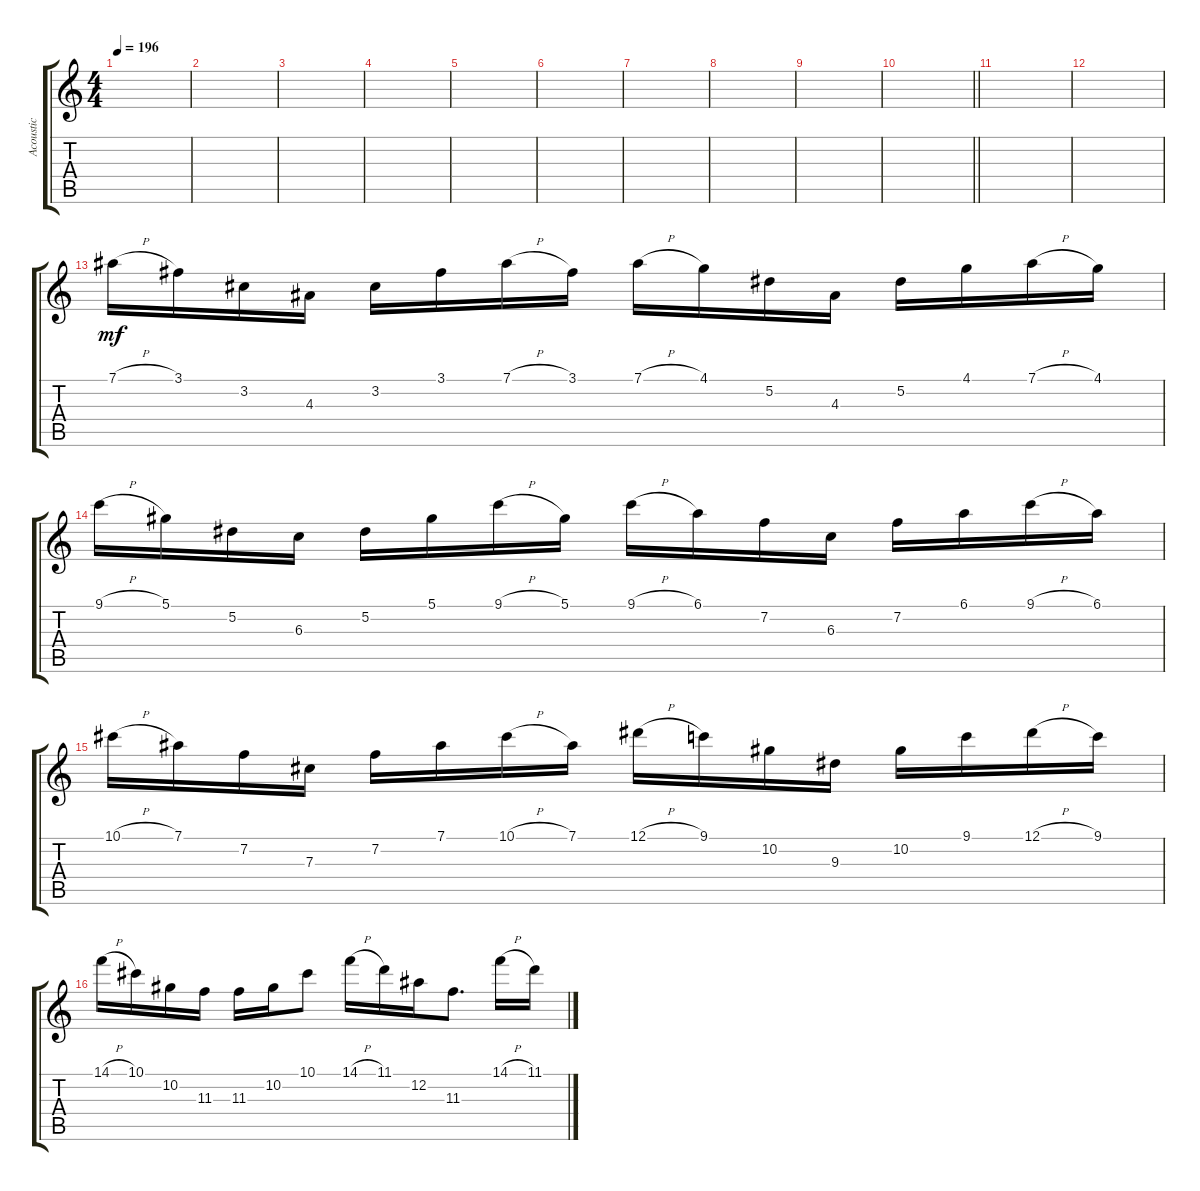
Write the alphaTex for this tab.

\track ("Acoustic" "Acoustic") {instrument acousticguitarnylon}
\staff {score tabs}
\tuning (Eb4 Bb3 Gb3 Db3 Ab2 Eb2) {hide}
\ts (4 4)
\tempo 196
\clef g2
\ks c
|
|
|
|
|
|
|
|
|
\barLineRight lightlight
|
|
|
7.1{h}.16{dy mf} 3.1.16 3.2.16 4.3.16 3.2.16 3.1.16 7.1{h}.16 3.1.16 7.1{h}.16 4.1.16 5.2.16 4.3.16 5.2.16 4.1.16 7.1{h}.16 4.1.16 |
9.1{h}.16 5.1.16 5.2.16 6.3.16 5.2.16 5.1.16 9.1{h}.16 5.1.16 9.1{h}.16 6.1.16 7.2.16 6.3.16 7.2.16 6.1.16 9.1{h}.16 6.1.16 |
10.1{h}.16 7.1.16 7.2.16 7.3.16 7.2.16 7.1.16 10.1{h}.16 7.1.16 12.1{h}.16 9.1.16 10.2.16 9.3.16 10.2.16 9.1.16 12.1{h}.16 9.1.16 |
14.1{h}.16 10.1.16 10.2.16 11.3.16 11.3.16 10.2.16 10.1.8 14.1{h}.16 11.1.16 12.2.16 11.3.8{d} 14.1{h}.16 11.1.16
